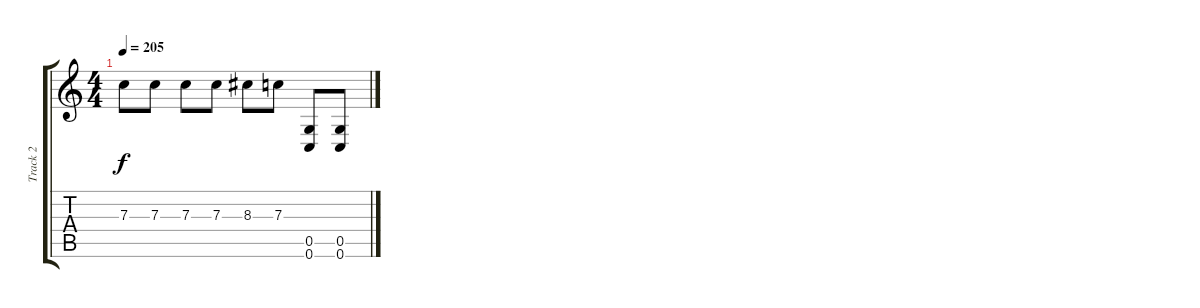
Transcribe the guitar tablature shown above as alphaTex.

\track ("Track 2" "Track 2") {instrument distortionguitar}
\staff {score tabs}
\tuning (D4 A3 F3 C3 G2 C2) {hide}
\ts (4 4)
\tempo 205
\clef g2
\ks c
7.3.8{dy f} 7.3.8 7.3.8 7.3.8 8.3.8 7.3.8 (0.5 0.6).8 (0.5 0.6).8
